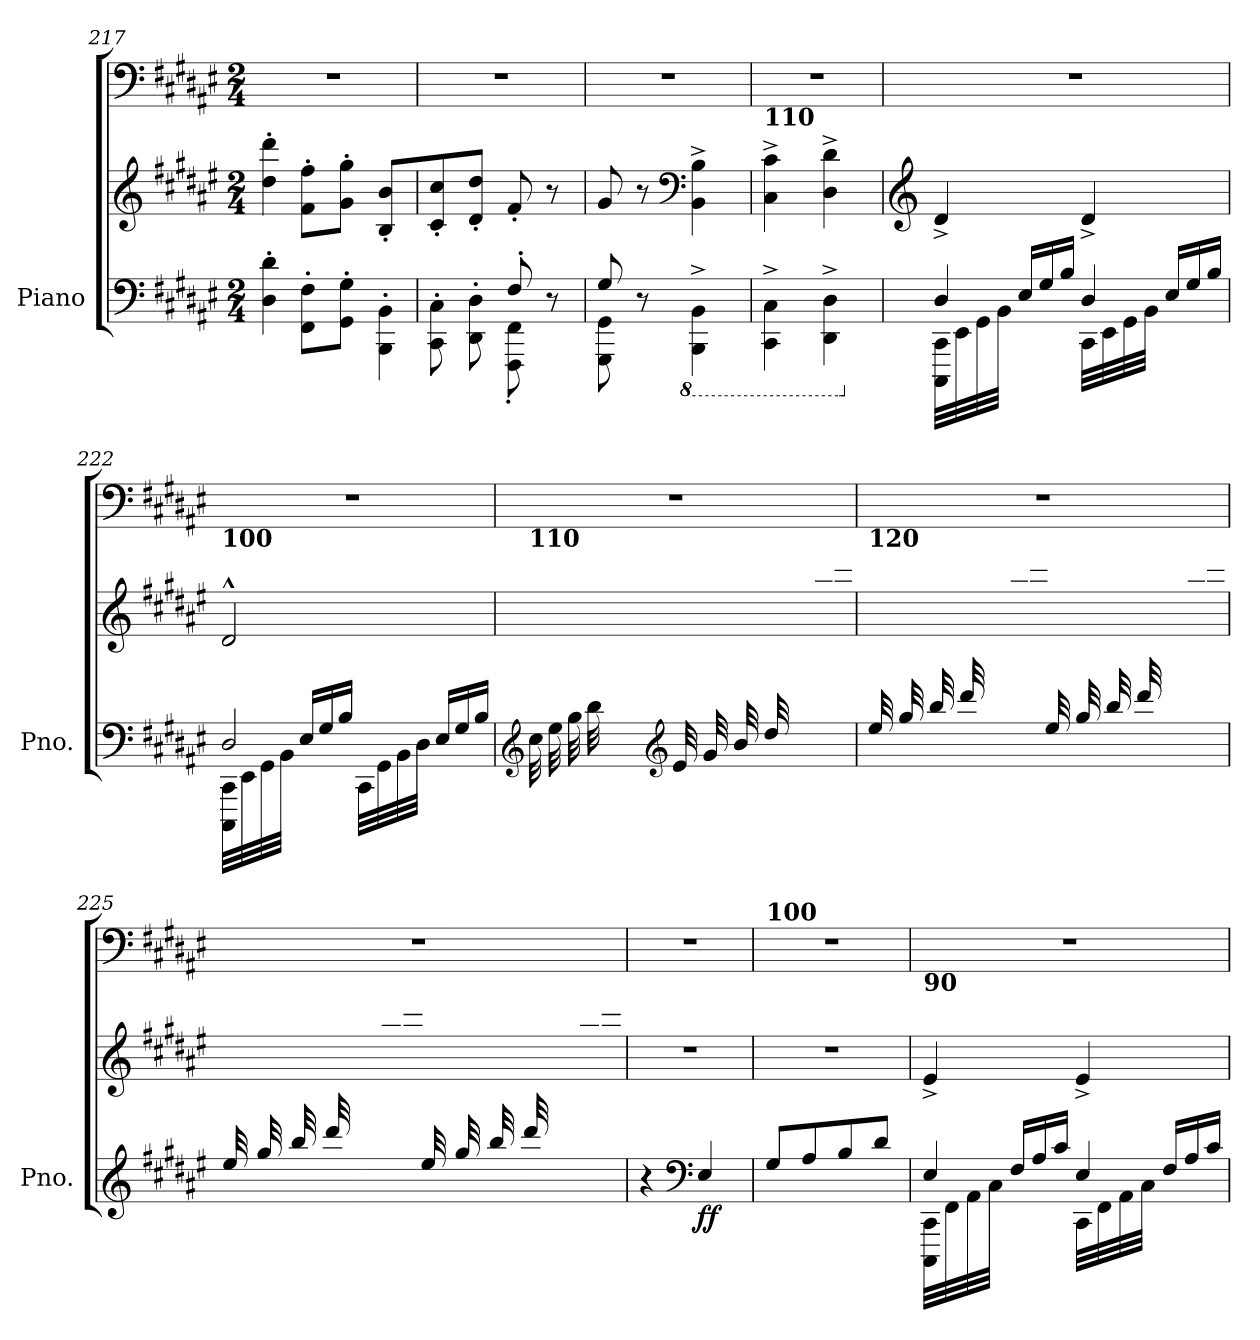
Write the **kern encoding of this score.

**kern	**kern	**kern	**dynam
*part1	*part1	*part1	*part1
*staff3	*staff2	*staff1	*staff1/2/3
*I"Piano	*	*	*
*I'Pno.	*	*	*
*clefF4	*clefG2	*clefF4	*
*k[f#c#g#d#a#e#]	*k[f#c#g#d#a#e#]	*k[f#c#g#d#a#e#]	*
*M2/4	*M2/4	*M2/4	*
=217	=217	=217	=217
8D#\' 8d#\'J	8dd#\' 8ddd#\'J	2r	.
8FF#\' 8F#\'L	8f#\' 8ff#\'L	.	.
8GG#\' 8G#\'J	8g#\' 8gg#\'J	.	.
8BBB\' 8BB\'L	8B/' 8b/'L	.	.
=218	=218	=218	=218
*^	*	*	*
4rbyy	8CC#\' 8C#\'	8c#/' 8cc#/'	2r	.
.	8DD#\' 8D#\'J	8d#/' 8dd#/'J	.	.
8F#'/	8FFF#\' 8FF#\'	8f#'/	.	.
8rgyy	8r	8r	.	.
=219	=219	=219	=219	=219
8G#/	8GGG#\ 8GG#\	8g#/	2r	.
8rgyy	8r	8r	.	.
*	*	*clefF4	*	*
*8ba	*	*	*	*
4rgyy	4BBBB\^ 4BBB\^	4BB\^ 4B\^	.	.
=220	=220	=220	=220	=220
!	!	!	!LO:TX:b:B:t=110	!
*v	*v	*	*	*
4CCC#\^ 4CC#\^	4C#\^ 4c#\^	2r	.
4DDD#\^ 4DD#\^	4D#\^ 4d#\^	.	.
!!LO:LB:g=z
=221	=221	=221	=221
*	*clefG2	*	*
*X8ba	*	*	*
*^	*	*	*
!	!	!	!	!LO:DY:b=2
4D#/	32CCC#\ 32CC#\LLL	4d#^/	2r	other-dynamics
.	32EE#\	.	.	.
.	32GG#\	.	.	.
.	32BB\JJJ	.	.	.
*	*Xtuplet	*	*	*
.	24E#/LL	.	.	.
.	24G#/	.	.	.
.	24B/JJ	.	.	.
4D#/	32CC#\LLL	4d#^/	.	.
.	32EE#\	.	.	.
.	32GG#\	.	.	.
.	32BB\JJJ	.	.	.
.	24E#/LL	.	.	.
.	24G#/	.	.	.
.	24B/JJ	.	.	.
=222	=222	=222	=222	=222
!	!	!	!LO:TX:b:B:t=100	!
2D#/	32CCC#\ 32CC#\LLL	2d#^^/	2r	.
.	32EE#\	.	.	.
.	32GG#\	.	.	.
.	32BB\JJJ	.	.	.
.	24E#/LL	.	.	.
.	24G#/	.	.	.
.	24B/JJ	.	.	.
.	32CC#\LLL	.	.	.
.	32GG#\	.	.	.
.	32BB\	.	.	.
.	32D#\JJJ	.	.	.
.	24E#/LL	.	.	.
.	24G#/	.	.	.
.	24B/JJ	.	.	.
=223	=223	=223	=223	=223
*	*	*^	*	*
!	!	!	!	!LO:TX:b:B:t=110	!
*v	*v	*	*	*	*
32E#\LLL	2ryy	8ryy	2r	.
32G#\	.	.	.	.
32B\	.	.	.	.
32d#\	.	.	.	.
8ryy	.	32e#\	.	.
.	.	32g#\	.	.
.	.	32b\	.	.
.	.	32dd#\JJJ	.	.
*clefG2	*	*	*	*
32e#/LLL	.	8ryy	.	.
32g#/	.	.	.	.
32b/	.	.	.	.
32dd#/	.	.	.	.
8ryy	.	32ee#\	.	.
.	.	32gg#\	.	.
.	.	32bb\	.	.
.	.	32ddd#\JJJ	.	.
!!LO:LB:g=z
=224	=224	=224	=224	=224
!	!	!	!LO:TX:b:B:t=120	!
32ee#/LLL	8ryy	8ryy	2r	.
32gg#/	.	.	.	.
32bb/	.	.	.	.
32ddd#/	.	.	.	.
*	*8va	*	*	*
*	*8va	*	*	*
8ryy	8ryy	32eee#\	.	.
.	.	32ggg#\	.	.
.	.	32bbb\	.	.
.	.	32dddd#\JJJ	.	.
*	*X8va	*	*	*
32ee#/LLL	4ryy	8ryy	.	.
32gg#/	.	.	.	.
32bb/	.	.	.	.
32ddd#/	.	.	.	.
*	*8va	*	*	*
8ryy	.	32eee#\	.	.
.	.	32ggg#\	.	.
.	.	32bbb\	.	.
.	.	32dddd#\JJJ	.	.
=225	=225	=225	=225	=225
*	*X8va	*	*	*
32ee#/LLL	2ryy	8ryy	2r	.
32gg#/	.	.	.	.
32bb/	.	.	.	.
32ddd#/	.	.	.	.
*	*8va	*	*	*
8ryy	.	32eee#\	.	.
.	.	32ggg#\	.	.
.	.	32bbb\	.	.
.	.	32dddd#\JJJ	.	.
*	*X8va	*	*	*
32ee#/LLL	.	8ryy	.	.
32gg#/	.	.	.	.
32bb/	.	.	.	.
32ddd#/	.	.	.	.
*	*8va	*	*	*
8ryy	.	32eee#\	.	.
.	.	32ggg#\	.	.
.	.	32bbb\	.	.
.	.	32dddd#\JJJ	.	.
*	*v	*v	*	*
=226	=226	=226	=226
*	*X8va	*	*
4r	2r	2r	.
*clefF4	*	*	*
!	!	!	!LO:DY:b=3
4E#/	.	.	ff
=227	=227	=227	=227
*	*X8va	*	*
!	!	!LO:TX:a:B:t=100	!
8G#/L	2r	2r	.
8A#/	.	.	.
8B/	.	.	.
8d#/J	.	.	.
!!LO:LB:g=z
=228	=228	=228	=228
*^	*	*	*
!	!	!	!LO:TX:b:B:t=90	!
!	!	!	!	!LO:DY:b=2
4E#/	32CCC#\ 32CC#\LLL	4e#^/	2r	other-dynamics
.	32FF#\	.	.	.
.	32AA#\	.	.	.
.	32C#\JJJ	.	.	.
.	24F#/LL	.	.	.
.	24A#/	.	.	.
.	24c#/JJ	.	.	.
4E#/	32CC#\LLL	4e#^/	.	.
.	32FF#\	.	.	.
.	32AA#\	.	.	.
.	32C#\JJJ	.	.	.
.	24F#/LL	.	.	.
.	24A#/	.	.	.
.	24c#/JJ	.	.	.
*v	*v	*	*	*
=	=	=	=
*-	*-	*-	*-
